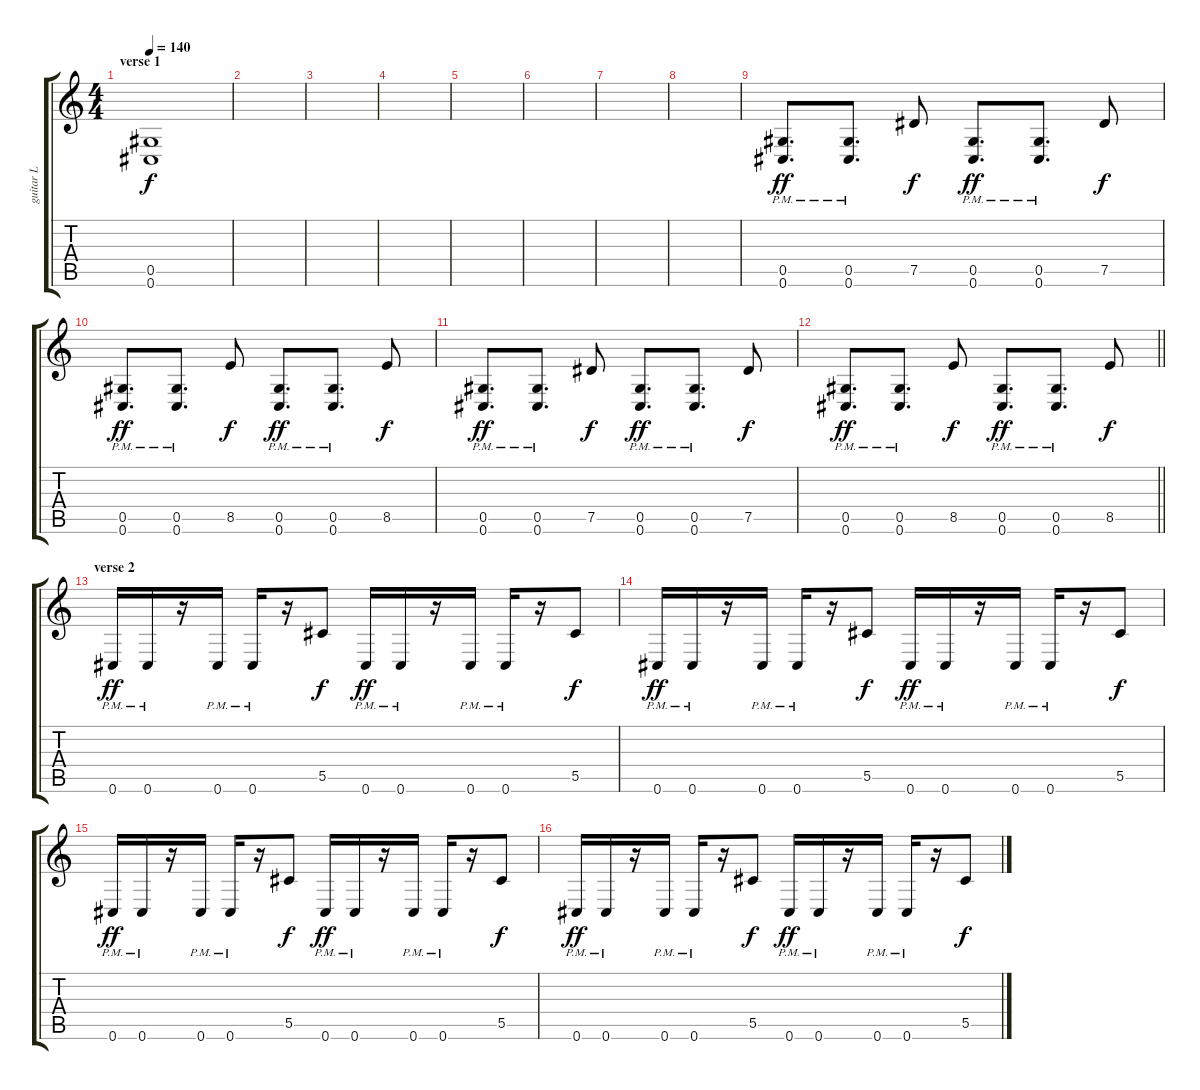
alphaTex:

\track ("guitar L" "guitar L") {instrument overdrivenguitar}
\staff {score tabs}
\tuning (Eb4 Bb3 Gb3 Db3 Ab2 Db2) {hide}
\ts (4 4)
\section ("" "verse 1")
\tempo 140
\clef g2
\ks c
(0.5 0.6).1{dy f} |
|
|
|
|
|
|
|
(0.5{pm} 0.6{pm}).8{d dy ff} (0.5{pm} 0.6{pm}).8{d} 7.5.8{dy f} (0.5{pm} 0.6{pm}).8{d dy ff} (0.5{pm} 0.6{pm}).8{d} 7.5.8{dy f} |
(0.5{pm} 0.6{pm}).8{d dy ff} (0.5{pm} 0.6{pm}).8{d} 8.5.8{dy f} (0.5{pm} 0.6{pm}).8{d dy ff} (0.5{pm} 0.6{pm}).8{d} 8.5.8{dy f} |
(0.5{pm} 0.6{pm}).8{d dy ff} (0.5{pm} 0.6{pm}).8{d} 7.5.8{dy f} (0.5{pm} 0.6{pm}).8{d dy ff} (0.5{pm} 0.6{pm}).8{d} 7.5.8{dy f} |
\barLineRight lightlight
(0.5{pm} 0.6{pm}).8{d dy ff} (0.5{pm} 0.6{pm}).8{d} 8.5.8{dy f} (0.5{pm} 0.6{pm}).8{d dy ff} (0.5{pm} 0.6{pm}).8{d} 8.5.8{dy f} |
\section ("" "verse 2")
0.6{pm}.16{dy ff} 0.6{pm}.16 r.16 0.6{pm}.16 0.6{pm}.16 r.16 5.5.8{dy f} 0.6{pm}.16{dy ff} 0.6{pm}.16 r.16 0.6{pm}.16 0.6{pm}.16 r.16 5.5.8{dy f} |
0.6{pm}.16{dy ff} 0.6{pm}.16 r.16 0.6{pm}.16 0.6{pm}.16 r.16 5.5.8{dy f} 0.6{pm}.16{dy ff} 0.6{pm}.16 r.16 0.6{pm}.16 0.6{pm}.16 r.16 5.5.8{dy f} |
0.6{pm}.16{dy ff} 0.6{pm}.16 r.16 0.6{pm}.16 0.6{pm}.16 r.16 5.5.8{dy f} 0.6{pm}.16{dy ff} 0.6{pm}.16 r.16 0.6{pm}.16 0.6{pm}.16 r.16 5.5.8{dy f} |
0.6{pm}.16{dy ff} 0.6{pm}.16 r.16 0.6{pm}.16 0.6{pm}.16 r.16 5.5.8{dy f} 0.6{pm}.16{dy ff} 0.6{pm}.16 r.16 0.6{pm}.16 0.6{pm}.16 r.16 5.5.8{dy f}
